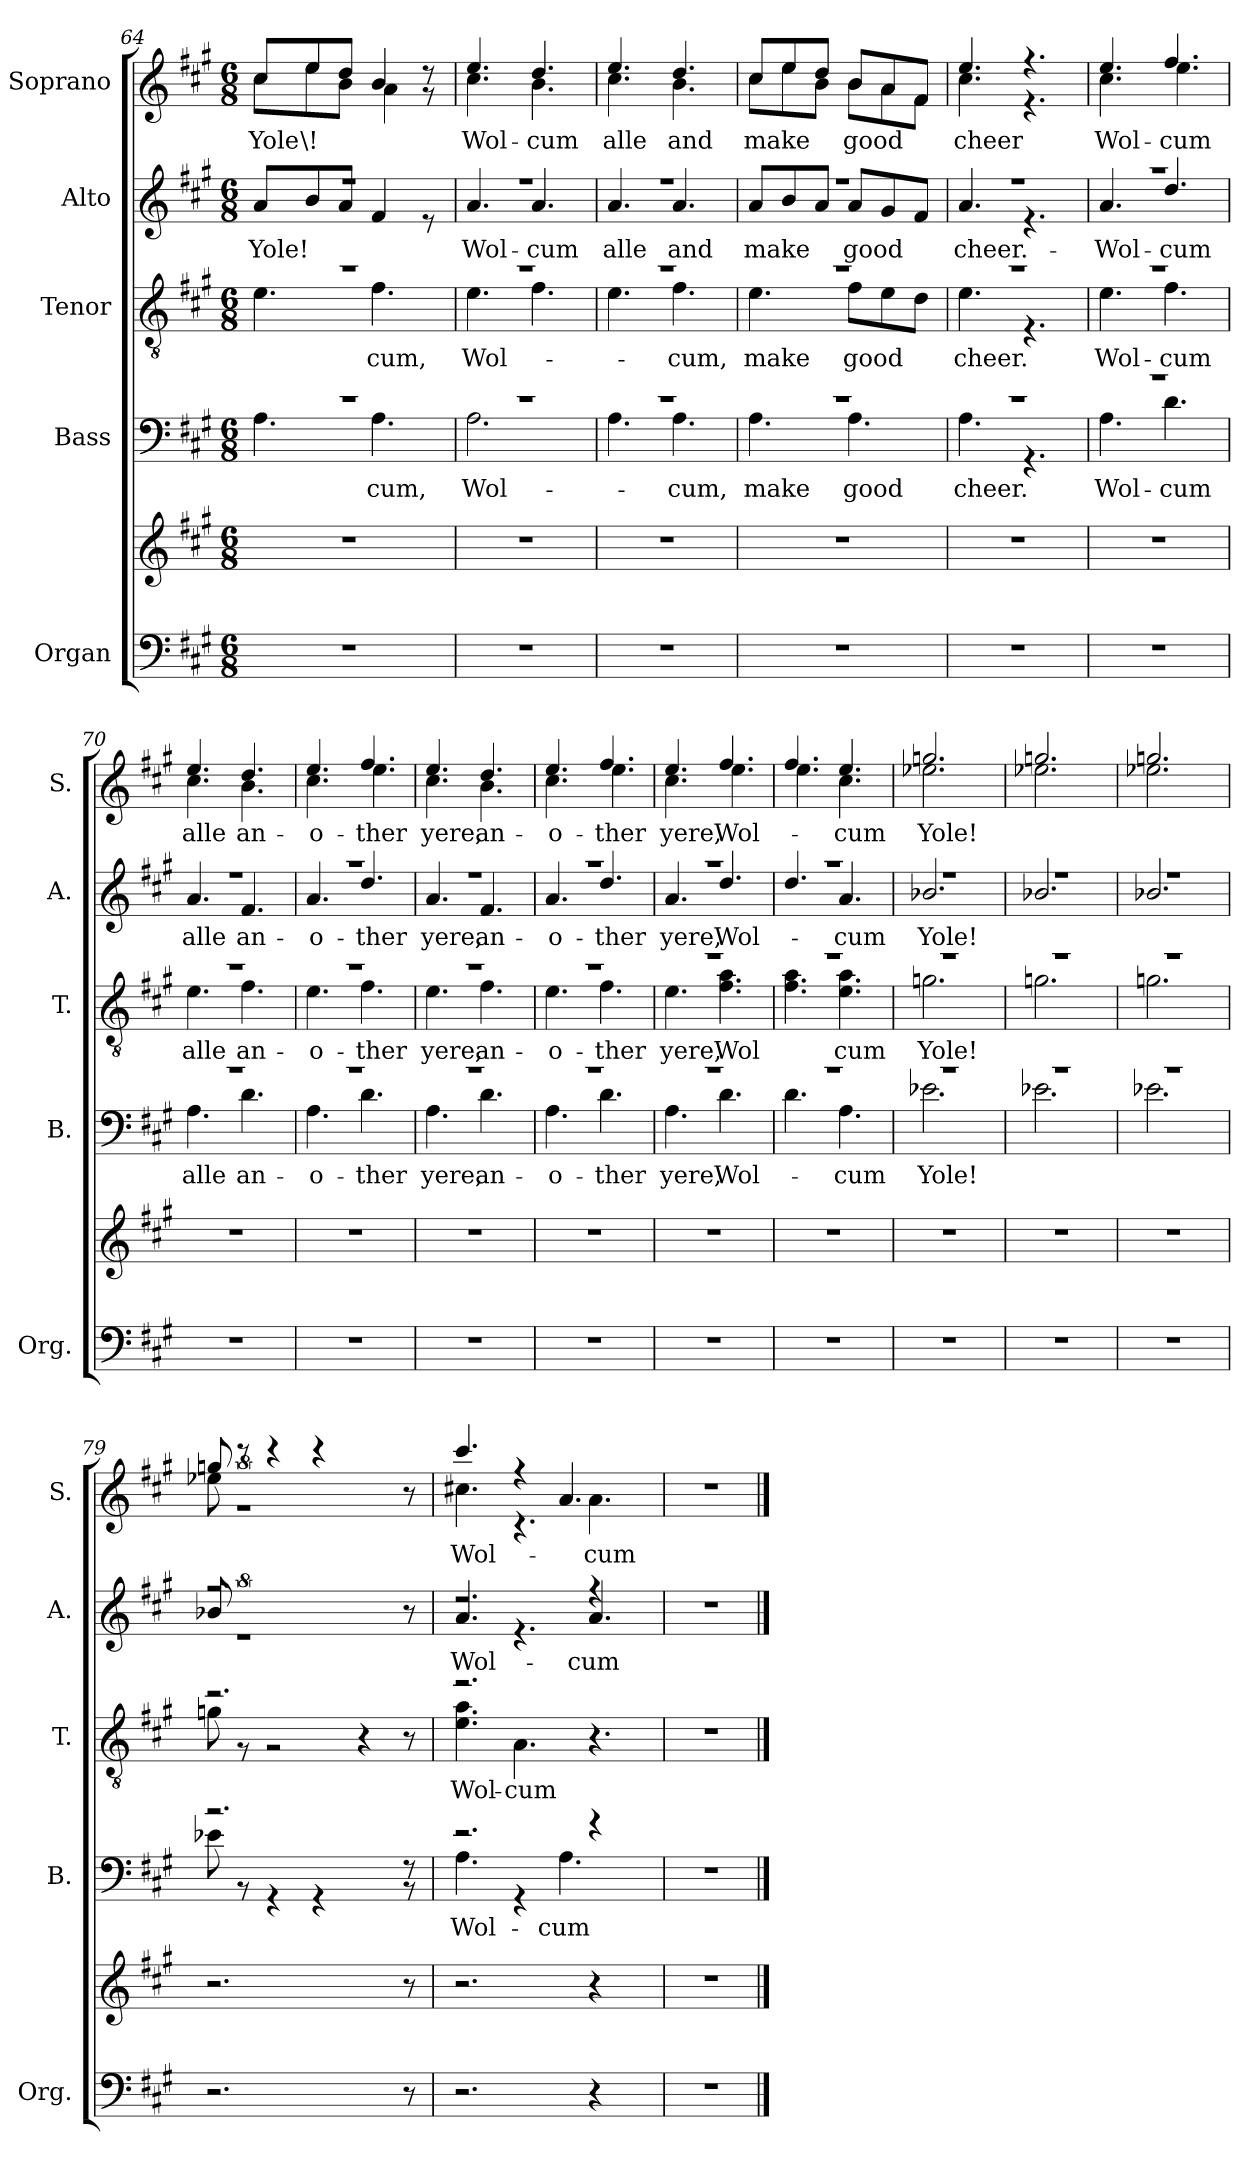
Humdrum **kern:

**kern	**kern	**kern	**text	**kern	**text	**kern	**text	**kern	**text
*part5	*part5	*part4	*part4	*part3	*part3	*part2	*part2	*part1	*part1
*staff6	*staff5	*staff4	*staff4	*staff3	*staff3	*staff2	*staff2	*staff1	*staff1
*I"Organ	*	*I"Bass	*	*I"Tenor	*	*I"Alto	*	*I"Soprano	*
*I'Org.	*	*I'B.	*	*I'T.	*	*I'A.	*	*I'S.	*
*clefF4	*clefG2	*clefF4	*	*clefGv2	*	*clefG2	*	*clefG2	*
*k[f#c#g#]	*k[f#c#g#]	*k[f#c#g#]	*	*k[f#c#g#]	*	*k[f#c#g#]	*	*k[f#c#g#]	*
*M6/8	*M6/8	*M6/8	*	*M6/8	*	*M6/8	*	*M6/8	*
=64	=64	=64	=64	=64	=64	=64	=64	=64	=64
*	*	*^	*	*^	*	*^	*	*^	*
2.r	2.r	2.r	4.A\	.	2.r	4.e\	.	2.r	8a/L	Yole!	8cc#/L	8cc#\L	Yole
.	.	.	.	.	.	.	.	.	8b/	.	8ee/	8ee\	\!
.	.	.	.	.	.	.	.	.	8a/J	.	8dd/J	8b\J	.
.	.	.	4.A\	-cum,	.	4.f#\	-cum,	.	4f#/	.	4b/	4a\	.
.	.	.	.	.	.	.	.	.	8r	.	8r	8r	.
!!LO:PB:g=z	!!
=65	=65	=65	=65	=65	=65	=65	=65	=65	=65	=65	=65	=65	=65
2.r	2.r	2.r	2.A\	Wol-	2.r	4.e\	Wol-	2.r	4.a/	Wol-	4.ee/	4.cc#\	Wol-
.	.	.	.	.	.	4.f#\	.	.	4.a/	-cum	4.dd/	4.b\	-cum
=66	=66	=66	=66	=66	=66	=66	=66	=66	=66	=66	=66	=66	=66
2.r	2.r	2.r	4.A\	.	2.r	4.e\	.	2.r	4.a/	alle	4.ee/	4.cc#\	alle
.	.	.	4.A\	-cum,	.	4.f#\	-cum,	.	4.a/	and	4.dd/	4.b\	and
=67	=67	=67	=67	=67	=67	=67	=67	=67	=67	=67	=67	=67	=67
2.r	2.r	2.r	4.A\	make	2.r	4.e\	make	2.r	8a/L	make	8cc#/L	8cc#\L	make
.	.	.	.	.	.	.	.	.	8b/	.	8ee/	8ee\	.
.	.	.	.	.	.	.	.	.	8a/J	.	8dd/J	8b\J	.
.	.	.	4.A\	good	.	8f#\L	good	.	8a/L	good	8b/L	8b\L	good
.	.	.	.	.	.	8e\	.	.	8g#/	.	8a/	8a\	.
.	.	.	.	.	.	8d\J	.	.	8f#/J	.	8f#/J	8f#\J	.
=68	=68	=68	=68	=68	=68	=68	=68	=68	=68	=68	=68	=68	=68
2.r	2.r	2.r	4.A\	cheer.	2.r	4.e\	cheer.	2.r	4.a/	cheer.-	4.ee/	4.cc#\	cheer
.	.	.	4.r	.	.	4.r	.	.	4.r	.	4.r	4.r	.
=69	=69	=69	=69	=69	=69	=69	=69	=69	=69	=69	=69	=69	=69
2.r	2.r	2.r	4.A\	Wol-	2.r	4.e\	Wol-	2.r	4.a/	Wol-	4.ee/	4.cc#\	Wol-
.	.	.	4.d\	-cum	.	4.f#\	-cum	.	4.dd/	-cum	4.ff#/	4.ee\	-cum
=70	=70	=70	=70	=70	=70	=70	=70	=70	=70	=70	=70	=70	=70
2.r	2.r	2.r	4.A\	alle	2.r	4.e\	alle	2.r	4.a/	alle	4.ee/	4.cc#\	alle
.	.	.	4.d\	an-	.	4.f#\	an-	.	4.f#/	an-	4.dd/	4.b\	an-
!!LO:PB:g=z	!!
=71	=71	=71	=71	=71	=71	=71	=71	=71	=71	=71	=71	=71	=71
2.r	2.r	2.r	4.A\	-o-	2.r	4.e\	-o-	2.r	4.a/	-o-	4.ee/	4.cc#\	-o-
.	.	.	4.d\	-ther	.	4.f#\	-ther	.	4.dd/	-ther	4.ff#/	4.ee\	-ther
=72	=72	=72	=72	=72	=72	=72	=72	=72	=72	=72	=72	=72	=72
2.r	2.r	2.r	4.A\	yere,	2.r	4.e\	yere,	2.r	4.a/	yere,	4.ee/	4.cc#\	yere,
.	.	.	4.d\	an-	.	4.f#\	an-	.	4.f#/	an-	4.dd/	4.b\	an-
=73	=73	=73	=73	=73	=73	=73	=73	=73	=73	=73	=73	=73	=73
2.r	2.r	2.r	4.A\	-o-	2.r	4.e\	-o-	2.r	4.a/	-o-	4.ee/	4.cc#\	-o-
.	.	.	4.d\	-ther	.	4.f#\	-ther	.	4.dd/	-ther	4.ff#/	4.ee\	-ther
=74	=74	=74	=74	=74	=74	=74	=74	=74	=74	=74	=74	=74	=74
2.r	2.r	2.r	4.A\	yere,	2.r	4.e\	yere,	2.r	4.a/	yere,	4.ee/	4.cc#\	yere,
.	.	.	4.d\	Wol-	.	4.f#\ 4.a\	Wol	.	4.dd/	Wol-	4.ff#/	4.ee\	Wol-
=75	=75	=75	=75	=75	=75	=75	=75	=75	=75	=75	=75	=75	=75
2.r	2.r	2.r	4.d\	.	2.r	4.f#\ 4.a\	.	2.r	4.dd/	.	4.ff#/	4.ee\	.
.	.	.	4.A\	-cum	.	4.e\ 4.a\	cum	.	4.a/	-cum	4.ee/	4.cc#\	-cum
=76	=76	=76	=76	=76	=76	=76	=76	=76	=76	=76	=76	=76	=76
2.r	2.r	2.r	2.e-X\	Yole!	2.r	2.gn\	Yole!	2.r	2.b-X/	Yole!	2.ggn/	2.ee-X\	Yole!
=77	=77	=77	=77	=77	=77	=77	=77	=77	=77	=77	=77	=77	=77
2.r	2.r	2.r	2.e-X\	.	2.r	2.gn\	.	2.r	2.b-X/	.	2.ggn/	2.ee-X\	.
=78	=78	=78	=78	=78	=78	=78	=78	=78	=78	=78	=78	=78	=78
2.r	2.r	2.r	2.e-X\	.	2.r	2.gn\	.	2.r	2.b-X/	.	2.ggn/	2.ee-X\	.
!!LO:PB:g=z	!!
=79	=79	=79	=79	=79	=79	=79	=79	=79	=79	=79	=79	=79	=79
2.r	2.r	2.r	8e-X\	.	2.r	8gn\	.	2.r	8b-X/	.	8ggn/	8ee-X\	.
.	.	.	8r	.	.	8r	.	.	8%5r	.	8r	8%5r	.
.	.	.	4r	.	.	2r	.	.	.	.	4r	.	.
.	.	.	4r	.	.	.	.	.	.	.	4r	.	.
4ryy	4ryy	4ryy	4ryy	.	4r	4.ryy	.	4ryy	4.ryy	.	4ryy	4.ryy	.
8r	8r	8r	8r	.	8r	.	.	8r	.	.	8r	.	.
=80	=80	=80	=80	=80	=80	=80	=80	=80	=80	=80	=80	=80	=80
2.r	2.r	2.r	4.A\	Wol-	2.r	4.e\ 4.a\	Wol-	2.r	4.a/	Wol-	4.ccc#/	4.cc#X\	Wol-
.	.	.	4r	.	.	4.A\	-cum	.	4.r	.	4r	4.r	.
.	.	.	4.A\	-cum	.	.	.	.	.	.	4.a/	.	.
4r	4r	4r	.	.	4.r	4.ryy	.	4r	4.a/	-cum	.	4.a\	-cum
8ryy	8ryy	8ryy	8ryy	.	.	.	.	8ryy	.	.	8ryy	.	.
*	*	*v	*v	*	*	*	*	*v	*v	*	*v	*v	*
*	*	*	*	*v	*v	*	*	*	*	*
=81	=81	=81	=81	=81	=81	=81	=81	=81	=81
2.r	2.r	2.r	.	2.r	.	2.r	.	2.r	.
==	==	==	==	==	==	==	==	==	==
*-	*-	*-	*-	*-	*-	*-	*-	*-	*-
